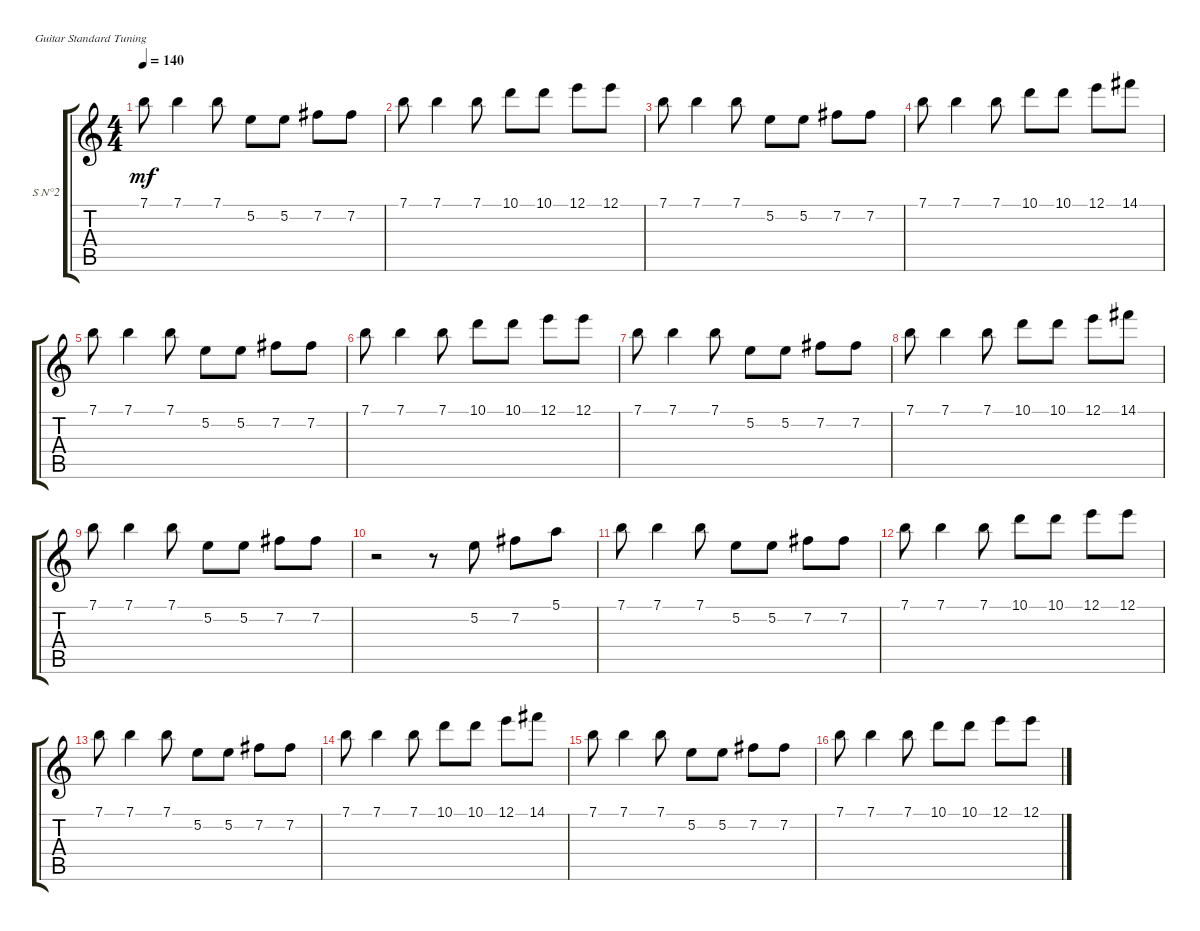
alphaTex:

\defaultSystemsLayout 4
\bracketExtendMode groupsimilarinstruments
\firstSystemTrackNameOrientation horizontal
\otherSystemsTrackNameOrientation horizontal
\track ("Synt N°2" "S N°2") {instrument acousticguitarsteel}
\staff {score tabs}
\tuning (E4 B3 G3 D3 A2 E2)
\ts (4 4)
\tempo 140
\clef g2
\ks c
7.1.8{dy mf instrument acousticguitarsteel} 7.1.4 7.1.8 5.2.8 5.2.8 7.2.8 7.2.8 |
7.1.8 7.1.4 7.1.8 10.1.8 10.1.8 12.1.8 12.1.8 |
7.1.8 7.1.4 7.1.8 5.2.8 5.2.8 7.2.8 7.2.8 |
7.1.8 7.1.4 7.1.8 10.1.8 10.1.8 12.1.8 14.1.8 |
7.1.8 7.1.4 7.1.8 5.2.8 5.2.8 7.2.8 7.2.8 |
7.1.8 7.1.4 7.1.8 10.1.8 10.1.8 12.1.8 12.1.8 |
7.1.8 7.1.4 7.1.8 5.2.8 5.2.8 7.2.8 7.2.8 |
7.1.8 7.1.4 7.1.8 10.1.8 10.1.8 12.1.8 14.1.8 |
7.1.8 7.1.4 7.1.8 5.2.8 5.2.8 7.2.8 7.2.8 |
r.2 r.8 5.2.8 7.2.8 5.1.8 |
7.1.8 7.1.4 7.1.8 5.2.8 5.2.8 7.2.8 7.2.8 |
7.1.8 7.1.4 7.1.8 10.1.8 10.1.8 12.1.8 12.1.8 |
7.1.8 7.1.4 7.1.8 5.2.8 5.2.8 7.2.8 7.2.8 |
7.1.8 7.1.4 7.1.8 10.1.8 10.1.8 12.1.8 14.1.8 |
7.1.8 7.1.4 7.1.8 5.2.8 5.2.8 7.2.8 7.2.8 |
7.1.8 7.1.4 7.1.8 10.1.8 10.1.8 12.1.8 12.1.8
